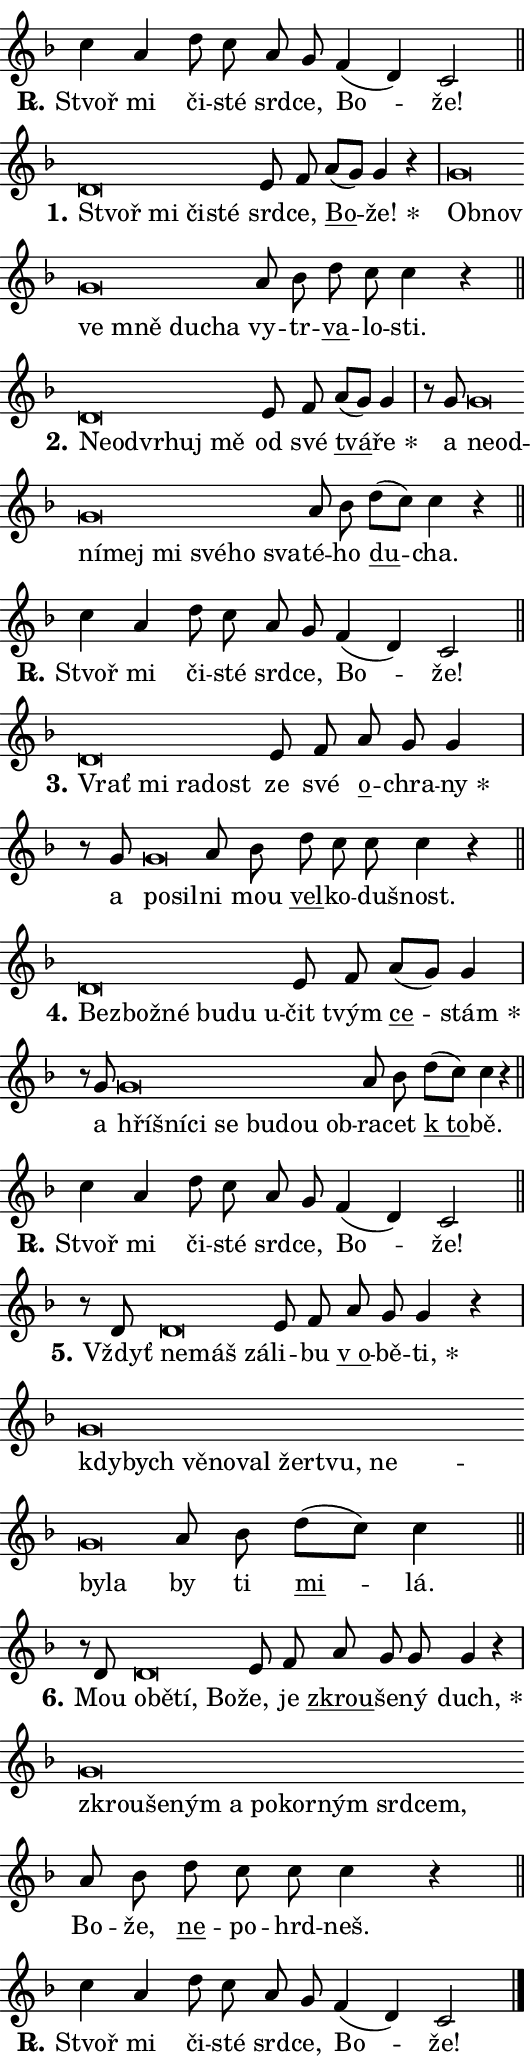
\version "2.24.0"
\header { tagline = "" }
\paper {
  indent = 0\cm
  top-margin = 0\cm
  right-margin = 0.13\cm % to fit lyric hyphens
  bottom-margin = 0\cm
  left-margin = 0\cm
  paper-width = 9\cm
  page-breaking = #ly:one-page-breaking
  system-system-spacing.basic-distance = #11
  score-system-spacing.basic-distance = #11
  ragged-last = ##f
}


%% Author: Thomas Morley
%% https://lists.gnu.org/archive/html/lilypond-user/2020-05/msg00002.html
#(define (line-position grob)
"Returns position of @var[grob} in current system:
   @code{'start}, if at first time-step
   @code{'end}, if at last time-step
   @code{'middle} otherwise
"
  (let* ((col (ly:item-get-column grob))
         (ln (ly:grob-object col 'left-neighbor))
         (rn (ly:grob-object col 'right-neighbor))
         (col-to-check-left (if (ly:grob? ln) ln col))
         (col-to-check-right (if (ly:grob? rn) rn col))
         (break-dir-left
           (and
             (ly:grob-property col-to-check-left 'non-musical #f)
             (ly:item-break-dir col-to-check-left)))
         (break-dir-right
           (and
             (ly:grob-property col-to-check-right 'non-musical #f)
             (ly:item-break-dir col-to-check-right))))
        (cond ((eqv? 1 break-dir-left) 'start)
              ((eqv? -1 break-dir-right) 'end)
              (else 'middle))))

#(define (tranparent-at-line-position vctor)
  (lambda (grob)
  "Relying on @code{line-position} select the relevant enry from @var{vctor}.
Used to determine transparency,"
    (case (line-position grob)
      ((end) (not (vector-ref vctor 0)))
      ((middle) (not (vector-ref vctor 1)))
      ((start) (not (vector-ref vctor 2))))))

noteHeadBreakVisibility =
#(define-music-function (break-visibility)(vector?)
"Makes @code{NoteHead}s transparent relying on @var{break-visibility}"
#{
  \override NoteHead.transparent =
    #(tranparent-at-line-position break-visibility)
#})

#(define delete-ledgers-for-transparent-note-heads
  (lambda (grob)
    "Reads whether a @code{NoteHead} is transparent.
If so this @code{NoteHead} is removed from @code{'note-heads} from
@var{grob}, which is supposed to be @code{LedgerLineSpanner}.
As a result ledgers are not printed for this @code{NoteHead}"
    (let* ((nhds-array (ly:grob-object grob 'note-heads))
           (nhds-list
             (if (ly:grob-array? nhds-array)
                 (ly:grob-array->list nhds-array)
                 '()))
           ;; Relies on the transparent-property being done before
           ;; Staff.LedgerLineSpanner.after-line-breaking is executed.
           ;; This is fragile ...
           (to-keep
             (remove
               (lambda (nhd)
                 (ly:grob-property nhd 'transparent #f))
               nhds-list)))
      ;; TODO find a better method to iterate over grob-arrays, similiar
      ;; to filter/remove etc for lists
      ;; For now rebuilt from scratch
      (set! (ly:grob-object grob 'note-heads)  '())
      (for-each
        (lambda (nhd)
          (ly:pointer-group-interface::add-grob grob 'note-heads nhd))
        to-keep))))

squashNotes = {
  \override NoteHead.X-extent = #'(-0.2 . 0.2)
  \override NoteHead.Y-extent = #'(-0.75 . 0)
  \override NoteHead.stencil =
    #(lambda (grob)
       (let ((pos (ly:grob-property grob 'staff-position)))
         (begin
           (if (< pos -7) (display "ERROR: Lower brevis then expected\n") (display ""))
           (if (<= pos -6) ly:text-interface::print ly:note-head::print))))
}
unSquashNotes = {
  \revert NoteHead.X-extent
  \revert NoteHead.Y-extent
  \revert NoteHead.stencil
}

hideNotes = \noteHeadBreakVisibility #begin-of-line-visible
unHideNotes = \noteHeadBreakVisibility #all-visible

% work-around for resetting accidentals
% https://lilypond.org/doc/v2.23/Documentation/notation/displaying-rhythms#unmetered-music
cadenzaMeasure = {
  \cadenzaOff
  \partial 1024 s1024
  \cadenzaOn
}

#(define-markup-command (accent layout props text) (markup?)
  "Underline accented syllable"
  (interpret-markup layout props
    #{\markup \override #'(offset . 4.3) \underline { #text }#}))

responsum = \markup \concat {
  "R" \hspace #-1.05 \path #0.1 #'((moveto 0 0.07) (lineto 0.9 0.8)) \hspace #0.05 "."
}

spaceSize = #0.6828661417322834 % exact space size for TeX Gyre Schola

\layout {
  \context {
    \Staff
    \remove "Time_signature_engraver"
    \override LedgerLineSpanner.after-line-breaking = #delete-ledgers-for-transparent-note-heads
  }
  \context {
    \Lyrics {
      \override LyricSpace.minimum-distance = \spaceSize
      \override LyricText.font-name = #"TeX Gyre Schola"
      \override LyricText.font-size = 1
      \override StanzaNumber.font-name = #"TeX Gyre Schola Bold"
      \override StanzaNumber.font-size = 1
    }
  }
  \context {
    \Score 
    \override NoteHead.text =
      #(lambda (grob) 
        (let ((pos (ly:grob-property grob 'staff-position)))
          #{\markup {
            \combine
              \halign #-0.55 \raise #(if (= pos -6) 0 0.5) \override #'(thickness . 2) \draw-line #'(3.2 . 0)
              \musicglyph "noteheads.sM1"
          }#}))
  }
}

% magnetic-lyrics.ily
%
%   written by
%     Jean Abou Samra <jean@abou-samra.fr>
%     Werner Lemberg <wl@gnu.org>
%
%   adapted by
%     Jiri Hon <jiri.hon@gmail.com>
%
% Version 2022-Apr-15

% https://www.mail-archive.com/lilypond-user@gnu.org/msg149350.html

#(define (Left_hyphen_pointer_engraver context)
   "Collect syllable-hyphen-syllable occurrences in lyrics and store
them in properties.  This engraver only looks to the left.  For
example, if the lyrics input is @code{foo -- bar}, it does the
following.

@itemize @bullet
@item
Set the @code{text} property of the @code{LyricHyphen} grob between
@q{foo} and @q{bar} to @code{foo}.

@item
Set the @code{left-hyphen} property of the @code{LyricText} grob with
text @q{foo} to the @code{LyricHyphen} grob between @q{foo} and
@q{bar}.
@end itemize

Use this auxiliary engraver in combination with the
@code{lyric-@/text::@/apply-@/magnetic-@/offset!} hook."
   (let ((hyphen #f)
         (text #f))
     (make-engraver
      (acknowledgers
       ((lyric-syllable-interface engraver grob source-engraver)
        (set! text grob)))
      (end-acknowledgers
       ((lyric-hyphen-interface engraver grob source-engraver)
        ;(when (not (grob::has-interface grob 'lyric-space-interface))
          (set! hyphen grob)));)
      ((stop-translation-timestep engraver)
       (when (and text hyphen)
         (ly:grob-set-object! text 'left-hyphen hyphen))
       (set! text #f)
       (set! hyphen #f)))))

#(define (lyric-text::apply-magnetic-offset! grob)
   "If the space between two syllables is less than the value in
property @code{LyricText@/.details@/.squash-threshold}, move the right
syllable to the left so that it gets concatenated with the left
syllable.

Use this function as a hook for
@code{LyricText@/.after-@/line-@/breaking} if the
@code{Left_@/hyphen_@/pointer_@/engraver} is active."
   (let ((hyphen (ly:grob-object grob 'left-hyphen #f)))
     (when hyphen
       (let ((left-text (ly:spanner-bound hyphen LEFT)))
         (when (grob::has-interface left-text 'lyric-syllable-interface)
           (let* ((common (ly:grob-common-refpoint grob left-text X))
                  (this-x-ext (ly:grob-extent grob common X))
                  (left-x-ext
                   (begin
                     ;; Trigger magnetism for left-text.
                     (ly:grob-property left-text 'after-line-breaking)
                     (ly:grob-extent left-text common X)))
                  ;; `delta` is the gap width between two syllables.
                  (delta (- (interval-start this-x-ext)
                            (interval-end left-x-ext)))
                  (details (ly:grob-property grob 'details))
                  (threshold (assoc-get 'squash-threshold details 0.2)))
             (when (< delta threshold)
               (let* (;; We have to manipulate the input text so that
                      ;; ligatures crossing syllable boundaries are not
                      ;; disabled.  For languages based on the Latin
                      ;; script this is essentially a beautification.
                      ;; However, for non-Western scripts it can be a
                      ;; necessity.
                      (lt (ly:grob-property left-text 'text))
                      (rt (ly:grob-property grob 'text))
                      (is-space (grob::has-interface hyphen 'lyric-space-interface))
                      (space (if is-space " " ""))
                      (extra-delta (if is-space spaceSize 0))
                      ;; Append new syllable.
                      (ltrt-space (if (and (string? lt) (string? rt))
                                (string-append lt space rt)
                                (make-concat-markup (list lt space rt))))
                      ;; Right-align `ltrt` to the right side.
                      (ltrt-space-markup (grob-interpret-markup
                               grob
                               (make-translate-markup
                                (cons (interval-length this-x-ext) 0)
                                (make-right-align-markup ltrt-space)))))
                 (begin
                   ;; Don't print `left-text`.
                   (ly:grob-set-property! left-text 'stencil #f)
                   ;; Set text and stencil (which holds all collected
                   ;; syllables so far) and shift it to the left.
                   (ly:grob-set-property! grob 'text ltrt-space)
                   (ly:grob-set-property! grob 'stencil ltrt-space-markup)
                   (ly:grob-translate-axis! grob (- (- delta extra-delta)) X))))))))))


#(define (lyric-hyphen::displace-bounds-first grob)
   ;; Make very sure this callback isn't triggered too early.
   (let ((left (ly:spanner-bound grob LEFT))
         (right (ly:spanner-bound grob RIGHT)))
     (ly:grob-property left 'after-line-breaking)
     (ly:grob-property right 'after-line-breaking)
     (ly:lyric-hyphen::print grob)))

squashThreshold = #0.4

\layout {
  \context {
    \Lyrics
    \consists #Left_hyphen_pointer_engraver
    \override LyricText.after-line-breaking =
      #lyric-text::apply-magnetic-offset!
    \override LyricHyphen.stencil = #lyric-hyphen::displace-bounds-first
    \override LyricText.details.squash-threshold = \squashThreshold
    \override LyricHyphen.minimum-distance = 0
    \override LyricHyphen.minimum-length = \squashThreshold
  }
}

squashText = \override LyricText.details.squash-threshold = 9999
unSquashText = \override LyricText.details.squash-threshold = \squashThreshold

leftText = \override LyricText.self-alignment-X = #LEFT
unLeftText = \revert LyricText.self-alignment-X

starOffset = #(lambda (grob) 
                (let ((x_offset (ly:self-alignment-interface::aligned-on-x-parent grob)))
                  (if (= x_offset 0) 0 (+ x_offset 1.2))))

star = #(define-music-function (syllable)(string?)
"Append star separator at the end of a syllable"
#{
  \once \override LyricText.X-offset = #starOffset
  \lyricmode { \markup {
    #syllable
    \override #'((font-name . "TeX Gyre Schola Bold")) \hspace #0.2 \lower #0.65 \larger "*"
  } }
#})

starAccent = #(define-music-function (syllable)(string?)
"Append star separator at the end of a syllable and make accent"
#{
  \once \override LyricText.X-offset = #starOffset
  \lyricmode { \markup {
    \accent #syllable
    \override #'((font-name . "TeX Gyre Schola Bold")) \hspace #0.2 \lower #0.65 \larger "*"
  } }
#})

breath = #(define-music-function (syllable)(string?)
"Append breathing indicator at the end of a syllable"
#{
  \lyricmode { \markup { #syllable "+" } }
#})

optionalBreath = #(define-music-function (syllable)(string?)
"Append optional breathing indicator at the end of a syllable"
#{
  \lyricmode { \markup { #syllable "(+)" } }
#})


\score {
    <<
        \new Voice = "melody" { \cadenzaOn \key f \major \relative { c''4 a d8 c a g \bar "" f4( d) c2 \cadenzaMeasure \bar "||" \break } }
        \new Lyrics \lyricsto "melody" { \lyricmode { \set stanza = \responsum
Stvoř mi či -- sté srd -- ce, Bo -- že! } }
    >>
    \layout {}
}

\score {
    <<
        \new Voice = "melody" { \cadenzaOn \key f \major \relative { \squashNotes d'\breve*1/16 \hideNotes \breve*1/16 \bar "" \breve*1/16 \breve*1/16 \bar "" \unHideNotes \unSquashNotes e8 f \bar "" a[( g)] g4 r \cadenzaMeasure \bar "|" \squashNotes g\breve*1/16 \hideNotes \breve*1/16 \bar "" \breve*1/16 \bar "" \breve*1/16 \bar "" \breve*1/16 \breve*1/16 \bar "" \unHideNotes \unSquashNotes a8 bes \bar "" d c c4 r \cadenzaMeasure \bar "||" \break } }
        \new Lyrics \lyricsto "melody" { \lyricmode { \set stanza = "1."
\leftText Stvoř \squashText mi či -- sté \unLeftText \unSquashText srd -- ce, \markup \accent Bo -- \star že! \leftText Ob -- \squashText nov ve mně du -- cha \unLeftText \unSquashText vy -- tr -- \markup \accent va -- lo -- sti. } }
    >>
    \layout {}
}

\score {
    <<
        \new Voice = "melody" { \cadenzaOn \key f \major \relative { \squashNotes d'\breve*1/16 \hideNotes \breve*1/16 \bar "" \breve*1/16 \bar "" \breve*1/16 \breve*1/16 \bar "" \unHideNotes \unSquashNotes e8 f \bar "" a[( g)] g4 \cadenzaMeasure \bar "|" r8 g8 \squashNotes g\breve*1/16 \hideNotes \breve*1/16 \bar "" \breve*1/16 \bar "" \breve*1/16 \bar "" \breve*1/16 \bar "" \breve*1/16 \bar "" \breve*1/16 \breve*1/16 \bar "" \unHideNotes \unSquashNotes a8 bes \bar "" d[( c)] c4 r \cadenzaMeasure \bar "||" \break } }
        \new Lyrics \lyricsto "melody" { \lyricmode { \set stanza = "2."
\leftText Ne -- \squashText od -- vr -- huj mě \unLeftText \unSquashText od své \markup \accent tvá -- \star ře a \leftText ne -- \squashText od -- ní -- mej mi své -- ho sva -- \unLeftText \unSquashText té -- ho \markup \accent du -- cha. } }
    >>
    \layout {}
}

\score {
    <<
        \new Voice = "melody" { \cadenzaOn \key f \major \relative { c''4 a d8 c a g \bar "" f4( d) c2 \cadenzaMeasure \bar "||" \break } }
        \new Lyrics \lyricsto "melody" { \lyricmode { \set stanza = \responsum
Stvoř mi či -- sté srd -- ce, Bo -- že! } }
    >>
    \layout {}
}

\score {
    <<
        \new Voice = "melody" { \cadenzaOn \key f \major \relative { \squashNotes d'\breve*1/16 \hideNotes \breve*1/16 \bar "" \breve*1/16 \breve*1/16 \bar "" \unHideNotes \unSquashNotes e8 f \bar "" a g g4 \cadenzaMeasure \bar "|" r8 g8 \squashNotes g\breve*1/16 \hideNotes \breve*1/16 \bar "" \unHideNotes \unSquashNotes a8 bes \bar "" d c c c4 r \cadenzaMeasure \bar "||" \break } }
        \new Lyrics \lyricsto "melody" { \lyricmode { \set stanza = "3."
\leftText Vrať \squashText mi ra -- dost \unLeftText \unSquashText ze své \markup \accent o -- chra -- \star ny a \leftText po -- \squashText sil -- \unLeftText \unSquashText ni mou \markup \accent vel -- ko -- du -- šnost. } }
    >>
    \layout {}
}

\score {
    <<
        \new Voice = "melody" { \cadenzaOn \key f \major \relative { \squashNotes d'\breve*1/16 \hideNotes \breve*1/16 \bar "" \breve*1/16 \bar "" \breve*1/16 \bar "" \breve*1/16 \breve*1/16 \bar "" \unHideNotes \unSquashNotes e8 f \bar "" a[( g)] g4 \cadenzaMeasure \bar "|" r8 g8 \squashNotes g\breve*1/16 \hideNotes \breve*1/16 \bar "" \breve*1/16 \bar "" \breve*1/16 \bar "" \breve*1/16 \bar "" \breve*1/16 \breve*1/16 \bar "" \unHideNotes \unSquashNotes a8 bes \bar "" d[( c)] c4 r \cadenzaMeasure \bar "||" \break } }
        \new Lyrics \lyricsto "melody" { \lyricmode { \set stanza = "4."
\leftText Bez -- \squashText bož -- né bu -- du u -- \unLeftText \unSquashText čit tvým \markup \accent ce -- \star stám a \leftText hří -- \squashText šní -- ci se bu -- dou ob -- \unLeftText \unSquashText ra -- cet \markup \accent "k to" -- bě. } }
    >>
    \layout {}
}

\score {
    <<
        \new Voice = "melody" { \cadenzaOn \key f \major \relative { c''4 a d8 c a g \bar "" f4( d) c2 \cadenzaMeasure \bar "||" \break } }
        \new Lyrics \lyricsto "melody" { \lyricmode { \set stanza = \responsum
Stvoř mi či -- sté srd -- ce, Bo -- že! } }
    >>
    \layout {}
}

\score {
    <<
        \new Voice = "melody" { \cadenzaOn \key f \major \relative { r8 d'8 \squashNotes d\breve*1/16 \hideNotes \breve*1/16 \breve*1/16 \bar "" \unHideNotes \unSquashNotes e8 f \bar "" a g g4 r \cadenzaMeasure \bar "|" \squashNotes g\breve*1/16 \hideNotes \breve*1/16 \bar "" \breve*1/16 \bar "" \breve*1/16 \bar "" \breve*1/16 \bar "" \breve*1/16 \bar "" \breve*1/16 \bar "" \breve*1/16 \bar "" \breve*1/16 \breve*1/16 \bar "" \unHideNotes \unSquashNotes a8 bes \bar "" d[( c)] c4 \cadenzaMeasure \bar "||" \break } }
        \new Lyrics \lyricsto "melody" { \lyricmode { \set stanza = "5."
Vždyť \leftText ne -- \squashText máš zá -- \unLeftText \unSquashText li -- bu \markup \accent "v o" -- bě -- \star ti, \leftText kdy -- \squashText bych vě -- no -- val žer -- tvu, ne -- by -- la \unLeftText \unSquashText by ti \markup \accent mi -- lá. } }
    >>
    \layout {}
}

\score {
    <<
        \new Voice = "melody" { \cadenzaOn \key f \major \relative { r8 d'8 \squashNotes d\breve*1/16 \hideNotes \breve*1/16 \bar "" \breve*1/16 \breve*1/16 \bar "" \unHideNotes \unSquashNotes e8 f \bar "" a g g g4 r \cadenzaMeasure \bar "|" \squashNotes g\breve*1/16 \hideNotes \breve*1/16 \bar "" \breve*1/16 \bar "" \breve*1/16 \bar "" \breve*1/16 \bar "" \breve*1/16 \bar "" \breve*1/16 \bar "" \breve*1/16 \breve*1/16 \bar "" \unHideNotes \unSquashNotes a8 bes \bar "" d c c c4 r \cadenzaMeasure \bar "||" \break } }
        \new Lyrics \lyricsto "melody" { \lyricmode { \set stanza = "6."
Mou \leftText o -- \squashText bě -- tí, Bo -- \unLeftText \unSquashText že, je \markup \accent zkrou -- še -- ný \star duch, \leftText zkrou -- \squashText še -- ným a po -- kor -- ným srd -- cem, \unLeftText \unSquashText Bo -- že, \markup \accent ne -- po -- hrd -- neš. } }
    >>
    \layout {}
}

\score {
    <<
        \new Voice = "melody" { \cadenzaOn \key f \major \relative { c''4 a d8 c a g \bar "" f4( d) c2 \cadenzaMeasure \bar "||" \break } \bar "|." }
        \new Lyrics \lyricsto "melody" { \lyricmode { \set stanza = \responsum
Stvoř mi či -- sté srd -- ce, Bo -- že! } }
    >>
    \layout {}
}
